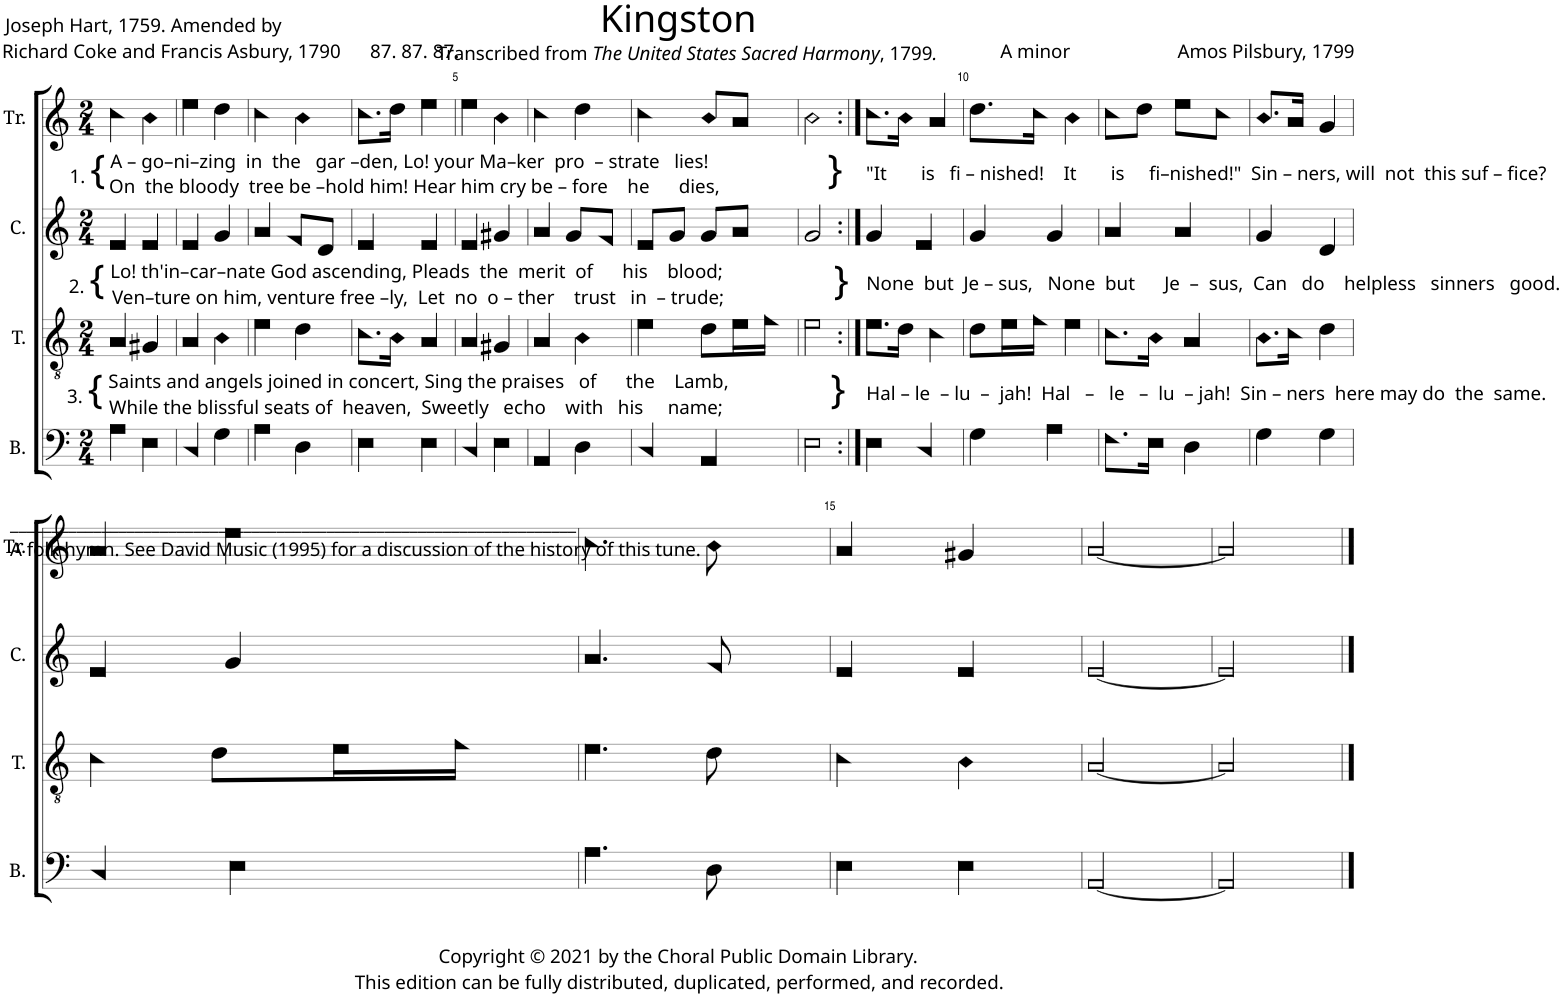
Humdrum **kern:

**kern	**kern	**kern	**kern
*part4	*part3	*part2	*part1
*staff4	*staff3	*staff2	*staff1
*I"B.	*I"T.	*I"C.	*I"Tr.
*I'B.	*I'T.	*I'C.	*I'Tr.
*clefF4	*clefGv2	*clefG2	*clefG2
*k[]	*k[]	*k[]	*k[]
*M2/4	*M2/4	*M2/4	*M2/4
=1	=1	=1	=1
!	!	!	!LO:TX:b:t=A – go–ni–zing  in  the   gar –den, Lo! your Ma–ker  pro  – strate   lies!
!	!	!	!LO:TX:b:t=On  the bloody  tree be –hold him! Hear him cry be – fore    he      dies,
!	!	!	!LO:TX:b:t=1.
!	!	!	!LO:TX:b:t={
!	!	!LO:TX:b:t=Lo! th'in–car–nate God ascending, Pleads  the  merit  of      his    blood;	!
!	!	!LO:TX:b:t=Ven–ture on him, venture free –ly,  Let  no  o – ther    trust   in  – trude;	!
!	!	!LO:TX:b:t=2.	!
!	!	!LO:TX:b:t={	!
!	!LO:TX:b:t=Saints and angels joined in concert, Sing the praises   of      the    Lamb,	!	!
!	!LO:TX:b:t=While the blissful seats of  heaven,  Sweetly   echo    with   his     name;	!	!
!	!LO:TX:b:t=3.	!	!
!	!LO:TX:b:t={	!	!
!LO:TX:b:t=_____________________	!	!	!
!LO:TX:b:t=_______________________________________________	!	!	!
!LO:TX:b:t=A folk hymn. See David Music (1995) for a discussion of the history of this tune.	!	!	!
4A!\	4A!/	4e!/	4cc!\
4E!\	4G#X!/	4e!/	4b!\
=2	=2	=2	=2
4C!/	4A!/	4e!/	4ee!\
4G!\	4B!\	4g!/	4dd!\
=3	=3	=3	=3
4A!\	4e!\	4a!/	4cc!\
4D!\	4d!\	8f!/L	4b!\
.	.	8d!/J	.
=4	=4	=4	=4
4E!\	8.c!\L	4e!/	8.cc!\L
.	16B!\Jk	.	16dd!\Jk
4E!\	4A!/	4e!/	4ee!\
=5	=5	=5	=5
4C!/	4A!/	4e!/	4ee!\
4E!\	4G#X!/	4g#X!/	4b!\
=6	=6	=6	=6
4AA!/	4A!/	4a!/	4cc!\
4D!\	4B!\	8g!/L	4dd!\
.	.	8f!/J	.
=7	=7	=7	=7
4C!/	4e!\	8e!/L	4cc!\
.	.	8g!/J	.
4AA!/	8d!\L	8g!/L	8b!/L
.	16e!\L	8a!/J	8a!/J
.	16f!\JJ	.	.
=8	=8	=8	=8
!	!	!	!LO:TX:b:t=}
!	!	!LO:TX:b:t=}	!
!	!LO:TX:b:t=}	!	!
2E!\	2e!\	2g!/	2b!\
=9:|!	=9:|!	=9:|!	=9:|!
!	!	!	!LO:TX:b:t="It       is   fi – nished!    It       is     fi–nished!"  Sin – ners, will  not  this suf – fice?
!	!	!LO:TX:b:t=None  but  Je – sus,   None  but      Je  –  sus,  Can   do    helpless   sinners   good.	!
!	!LO:TX:b:t=Hal – le  – lu  –  jah!  Hal   –   le   –  lu  – jah!  Sin – ners  here may do  the  same.	!	!
4E!\	8.e!\L	4g!/	8.cc!\L
.	16d!\Jk	.	16b!\Jk
4C!/	4c!\	4e!/	4a!/
=10	=10	=10	=10
4G!\	8d!\L	4g!/	8.dd!\L
.	16e!\L	.	.
.	16f!\JJ	.	16cc!\Jk
4A!\	4e!\	4g!/	4b!\
=11	=11	=11	=11
8.F!\L	8.c!\L	4a!/	8cc!\L
.	.	.	8dd!\J
16E!\Jk	16B!\Jk	.	.
4D!\	4A!/	4a!/	8ee!\L
.	.	.	8cc!\J
=12	=12	=12	=12
4G!\	8.B!\L	4g!/	8.b!/L
.	16c!\Jk	.	16a!/Jk
4G!\	4d!\	4d!/	4g!/
!!LO:LB:g=z
=13	=13	=13	=13
4C!/	4c!\	4e!/	4a!/
4E!\	8d!\L	4g!/	4ee!\
.	16e!\L	.	.
.	16f!\JJ	.	.
=14	=14	=14	=14
4.A!\	4.e!\	4.a!/	4.cc!\
8D!\	8d!\	8f!/	8b!\
=15	=15	=15	=15
4E!\	4c!\	4e!/	4a!/
4E!\	4B!\	4e!/	4g#X!/
=16	=16	=16	=16
[2AA!/	[2A!/	[2e!/	[2a!/
=17	=17	=17	=17
2AA!/]	2A!/]	2e!/]	2a!/]
==	==	==	==
*-	*-	*-	*-
